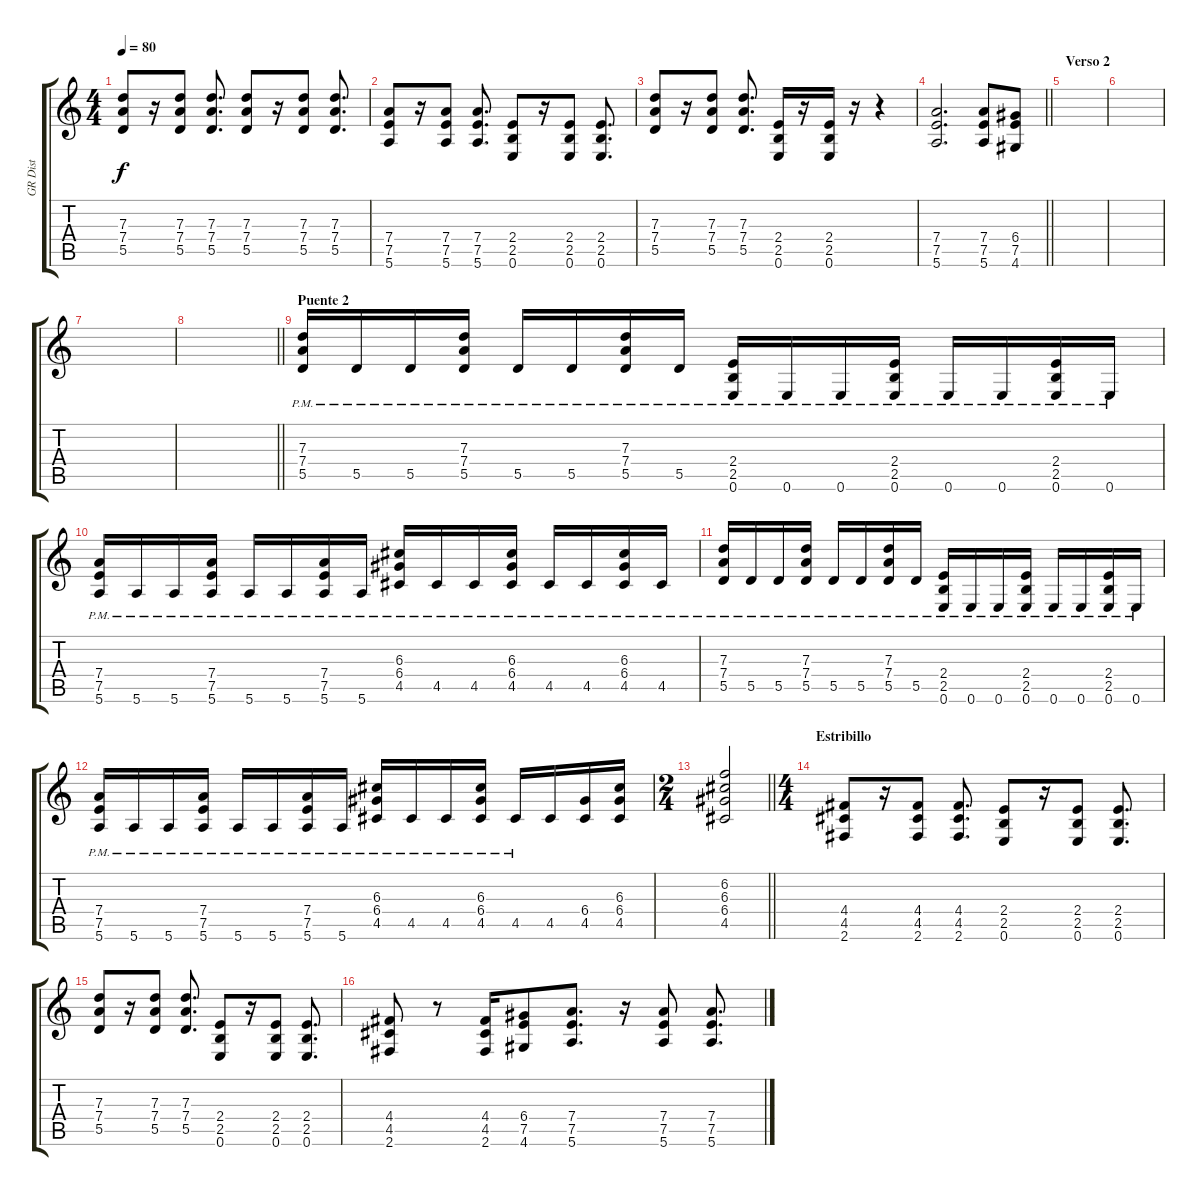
\track ("GR Dist" "GR Dist") {instrument overdrivenguitar}
\staff {score tabs}
\tuning (E4 B3 G3 D3 A2 E2) {hide}
\ts (4 4)
\tempo 80
\clef g2
\ks c
(7.3 7.4 5.5).8{dy f} r.16 (7.3 7.4 5.5).8 (7.3 7.4 5.5).8{d} (7.3 7.4 5.5).8 r.16 (7.3 7.4 5.5).8 (7.3 7.4 5.5).8{d} |
(7.4 7.5 5.6).8 r.16 (7.4 7.5 5.6).8 (7.4 7.5 5.6).8{d} (2.4 2.5 0.6).8 r.16 (2.4 2.5 0.6).8 (2.4 2.5 0.6).8{d} |
(7.3 7.4 5.5).8 r.16 (7.3 7.4 5.5).8 (7.3 7.4 5.5).8{d} (2.4 2.5 0.6).16 r.16 (2.4 2.5 0.6).16 r.16 r.4 |
\barLineRight lightlight
(7.4 7.5 5.6).2{d} (7.4 7.5 5.6).8 (6.4 7.5 4.6).8 |
\section ("" "Verso 2")
|
|
|
\barLineRight lightlight
|
\section ("" "Puente 2")
(7.3 7.4 5.5{pm}).16 5.5{pm}.16 5.5{pm}.16 (7.3 7.4 5.5{pm}).16 5.5{pm}.16 5.5{pm}.16 (7.3 7.4 5.5{pm}).16 5.5{pm}.16 (2.4 2.5 0.6{pm}).16 0.6{pm}.16 0.6{pm}.16 (2.4 2.5 0.6{pm}).16 0.6{pm}.16 0.6{pm}.16 (2.4 2.5 0.6{pm}).16 0.6{pm}.16 |
(7.4 7.5 5.6{pm}).16 5.6{pm}.16 5.6{pm}.16 (7.4 7.5 5.6{pm}).16 5.6{pm}.16 5.6{pm}.16 (7.4 7.5 5.6{pm}).16 5.6{pm}.16 (6.3 6.4 4.5{pm}).16 4.5{pm}.16 4.5{pm}.16 (6.3 6.4 4.5{pm}).16 4.5{pm}.16 4.5{pm}.16 (6.3 6.4 4.5{pm}).16 4.5{pm}.16 |
(7.3 7.4 5.5{pm}).16 5.5{pm}.16 5.5{pm}.16 (7.3 7.4 5.5{pm}).16 5.5{pm}.16 5.5{pm}.16 (7.3 7.4 5.5{pm}).16 5.5{pm}.16 (2.4 2.5 0.6{pm}).16 0.6{pm}.16 0.6{pm}.16 (2.4 2.5 0.6{pm}).16 0.6{pm}.16 0.6{pm}.16 (2.4 2.5 0.6{pm}).16 0.6{pm}.16 |
(7.4 7.5 5.6{pm}).16 5.6{pm}.16 5.6{pm}.16 (7.4 7.5 5.6{pm}).16 5.6{pm}.16 5.6{pm}.16 (7.4 7.5 5.6{pm}).16 5.6{pm}.16 (6.3 6.4 4.5{pm}).16 4.5{pm}.16 4.5{pm}.16 (6.3 6.4 4.5{pm}).16 4.5{pm}.16 4.5.16 (6.4 4.5).16 (6.3 6.4 4.5).16 |
\ts (2 4)
\barLineRight lightlight
(6.2 6.3 6.4 4.5).2 |
\ts (4 4)
\section ("" "Estribillo")
(4.4 4.5 2.6).8 r.16 (4.4 4.5 2.6).8 (4.4 4.5 2.6).8{d} (2.4 2.5 0.6).8 r.16 (2.4 2.5 0.6).8 (2.4 2.5 0.6).8{d} |
(7.3 7.4 5.5).8 r.16 (7.3 7.4 5.5).8 (7.3 7.4 5.5).8{d} (2.4 2.5 0.6).8 r.16 (2.4 2.5 0.6).8 (2.4 2.5 0.6).8{d} |
(4.4 4.5 2.6).8 r.8 (4.4 4.5 2.6).16 (6.4 7.5 4.6).8 (7.4 7.5 5.6).8{d} r.16 (7.4 7.5 5.6).8 (7.4 7.5 5.6).8{d}
